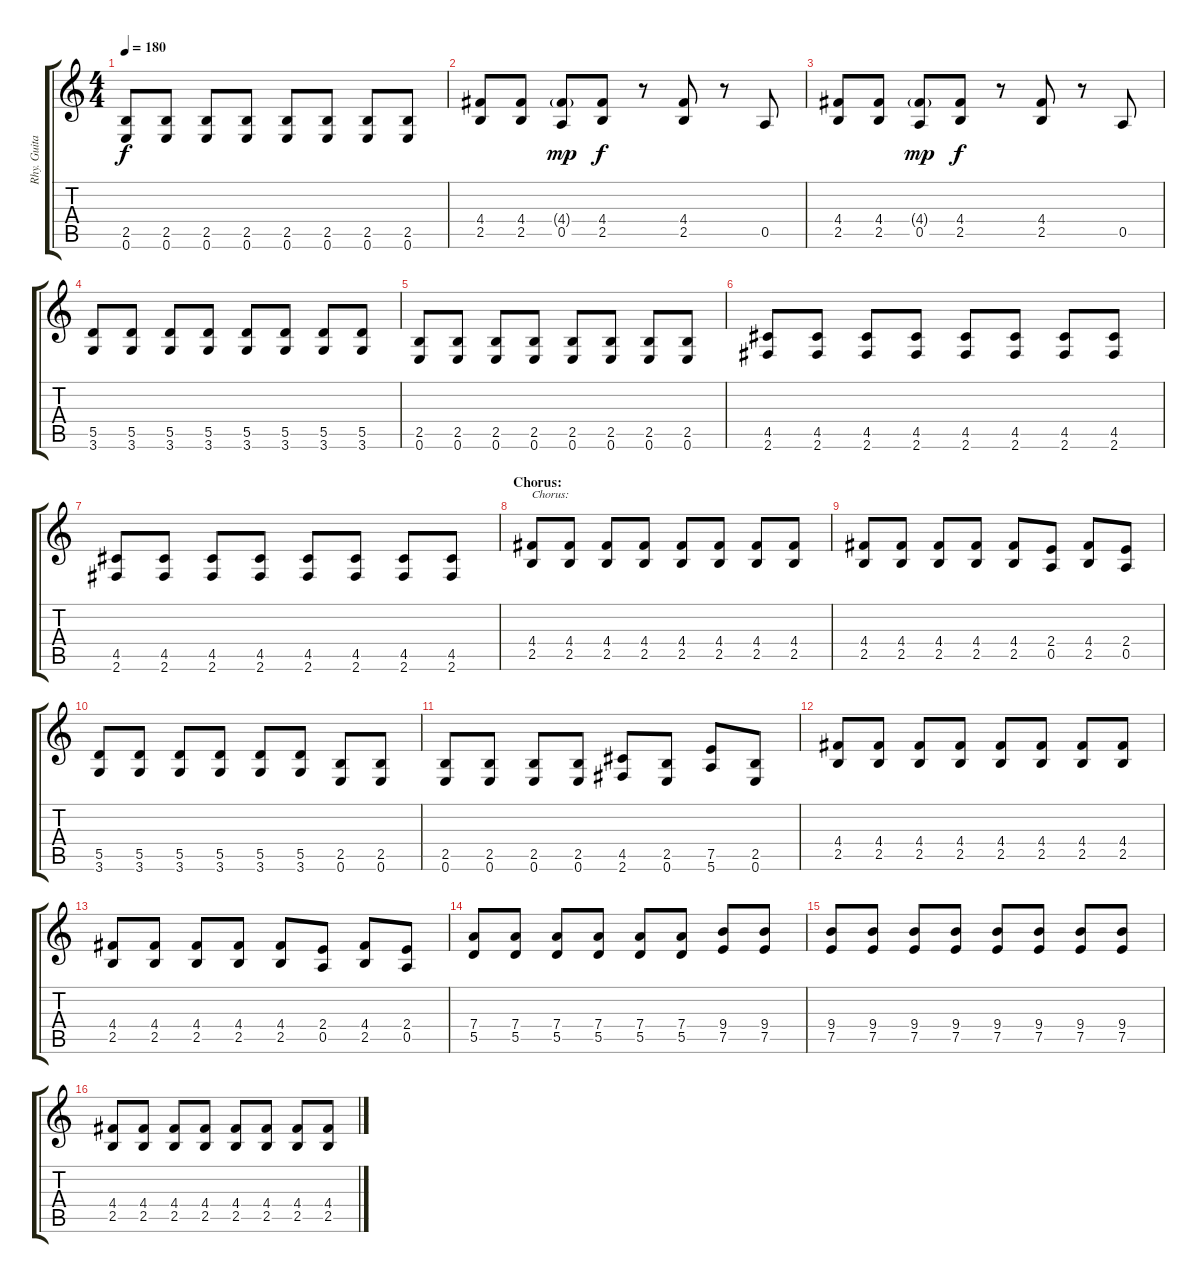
\track ("Rhy. Guitar 2" "Rhy. Guita") {instrument overdrivenguitar}
\staff {score tabs}
\tuning (E4 B3 G3 D3 A2 E2) {hide}
\ts (4 4)
\tempo 180
\clef g2
\ks c
(2.5 0.6).8{dy f} (2.5 0.6).8 (2.5 0.6).8 (2.5 0.6).8 (2.5 0.6).8 (2.5 0.6).8 (2.5 0.6).8 (2.5 0.6).8 |
(4.4 2.5).8 (4.4 2.5).8 (4.4{g} 0.5).8{dy mp} (4.4 2.5).8{dy f} r.8 (4.4 2.5).8 r.8 0.5.8 |
(4.4 2.5).8 (4.4 2.5).8 (4.4{g} 0.5).8{dy mp} (4.4 2.5).8{dy f} r.8 (4.4 2.5).8 r.8 0.5.8 |
(5.5 3.6).8 (5.5 3.6).8 (5.5 3.6).8 (5.5 3.6).8 (5.5 3.6).8 (5.5 3.6).8 (5.5 3.6).8 (5.5 3.6).8 |
(2.5 0.6).8 (2.5 0.6).8 (2.5 0.6).8 (2.5 0.6).8 (2.5 0.6).8 (2.5 0.6).8 (2.5 0.6).8 (2.5 0.6).8 |
(4.5 2.6).8 (4.5 2.6).8 (4.5 2.6).8 (4.5 2.6).8 (4.5 2.6).8 (4.5 2.6).8 (4.5 2.6).8 (4.5 2.6).8 |
(4.5 2.6).8 (4.5 2.6).8 (4.5 2.6).8 (4.5 2.6).8 (4.5 2.6).8 (4.5 2.6).8 (4.5 2.6).8 (4.5 2.6).8 |
\section ("" "Chorus:")
(4.4 2.5).8{txt "Chorus:"} (4.4 2.5).8 (4.4 2.5).8 (4.4 2.5).8 (4.4 2.5).8 (4.4 2.5).8 (4.4 2.5).8 (4.4 2.5).8 |
(4.4 2.5).8 (4.4 2.5).8 (4.4 2.5).8 (4.4 2.5).8 (4.4 2.5).8 (2.4 0.5).8 (4.4 2.5).8 (2.4 0.5).8 |
(5.5 3.6).8 (5.5 3.6).8 (5.5 3.6).8 (5.5 3.6).8 (5.5 3.6).8 (5.5 3.6).8 (2.5 0.6).8 (2.5 0.6).8 |
(2.5 0.6).8 (2.5 0.6).8 (2.5 0.6).8 (2.5 0.6).8 (4.5 2.6).8 (2.5 0.6).8 (7.5 5.6).8 (2.5 0.6).8 |
(4.4 2.5).8 (4.4 2.5).8 (4.4 2.5).8 (4.4 2.5).8 (4.4 2.5).8 (4.4 2.5).8 (4.4 2.5).8 (4.4 2.5).8 |
(4.4 2.5).8 (4.4 2.5).8 (4.4 2.5).8 (4.4 2.5).8 (4.4 2.5).8 (2.4 0.5).8 (4.4 2.5).8 (2.4 0.5).8 |
(7.4 5.5).8 (7.4 5.5).8 (7.4 5.5).8 (7.4 5.5).8 (7.4 5.5).8 (7.4 5.5).8 (9.4 7.5).8 (9.4 7.5).8 |
(9.4 7.5).8 (9.4 7.5).8 (9.4 7.5).8 (9.4 7.5).8 (9.4 7.5).8 (9.4 7.5).8 (9.4 7.5).8 (9.4 7.5).8 |
(4.4 2.5).8 (4.4 2.5).8 (4.4 2.5).8 (4.4 2.5).8 (4.4 2.5).8 (4.4 2.5).8 (4.4 2.5).8 (4.4 2.5).8
